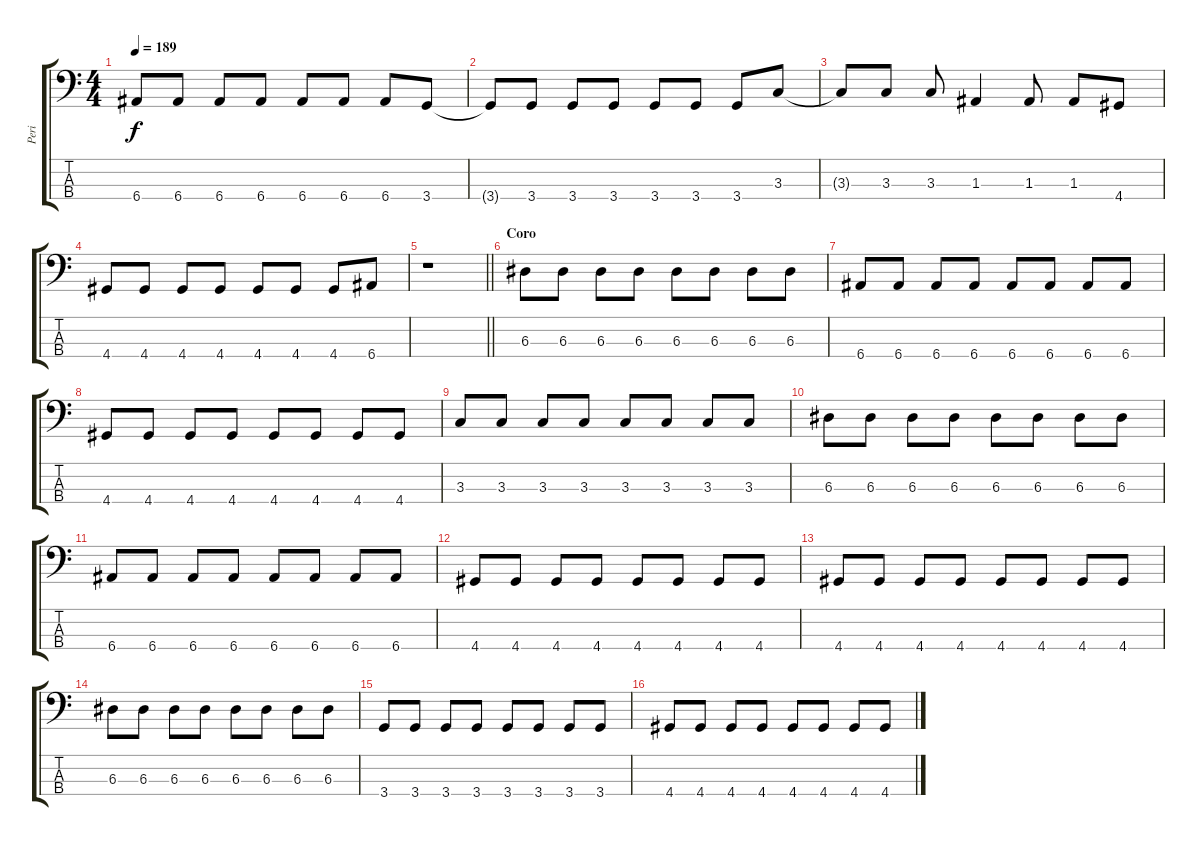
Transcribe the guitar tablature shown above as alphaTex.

\track ("Peri" "Peri") {instrument electricbassfinger}
\staff {score tabs}
\tuning (G2 D2 A1 E1) {hide}
\ts (4 4)
\tempo 189
\clef f4
\ks c
6.4{t}.8{dy f} 6.4.8 6.4.8 6.4.8 6.4.8 6.4.8 6.4.8 3.4.8 |
3.4{t}.8 3.4.8 3.4.8 3.4.8 3.4.8 3.4.8 3.4.8 3.3.8 |
3.3{t}.8 3.3.8 3.3.8 1.3.4 1.3.8 1.3.8 4.4.8 |
4.4.8 4.4.8 4.4.8 4.4.8 4.4.8 4.4.8 4.4.8 6.4.8 |
\barLineRight lightlight
r.1 |
\section ("" "Coro")
6.3.8 6.3.8 6.3.8 6.3.8 6.3.8 6.3.8 6.3.8 6.3.8 |
6.4.8 6.4.8 6.4.8 6.4.8 6.4.8 6.4.8 6.4.8 6.4.8 |
4.4.8 4.4.8 4.4.8 4.4.8 4.4.8 4.4.8 4.4.8 4.4.8 |
3.3.8 3.3.8 3.3.8 3.3.8 3.3.8 3.3.8 3.3.8 3.3.8 |
6.3.8 6.3.8 6.3.8 6.3.8 6.3.8 6.3.8 6.3.8 6.3.8 |
6.4.8 6.4.8 6.4.8 6.4.8 6.4.8 6.4.8 6.4.8 6.4.8 |
4.4.8 4.4.8 4.4.8 4.4.8 4.4.8 4.4.8 4.4.8 4.4.8 |
4.4.8 4.4.8 4.4.8 4.4.8 4.4.8 4.4.8 4.4.8 4.4.8 |
6.3.8 6.3.8 6.3.8 6.3.8 6.3.8 6.3.8 6.3.8 6.3.8 |
3.4.8 3.4.8 3.4.8 3.4.8 3.4.8 3.4.8 3.4.8 3.4.8 |
4.4.8 4.4.8 4.4.8 4.4.8 4.4.8 4.4.8 4.4.8 4.4.8
